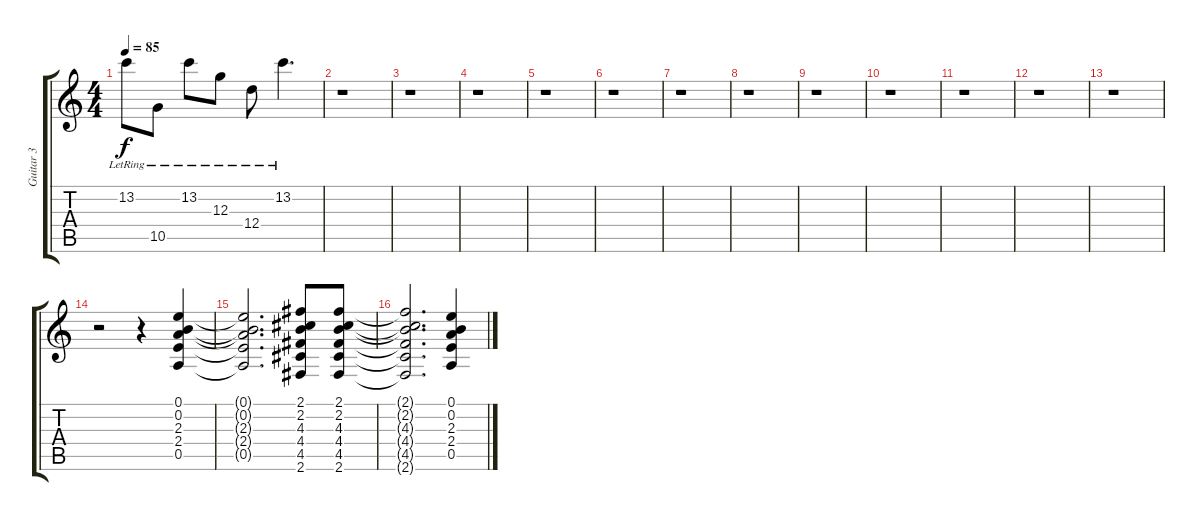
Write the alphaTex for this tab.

\track ("Guitar 3" "Guitar 3") {instrument electricguitarclean}
\staff {score tabs}
\tuning (E4 B3 G3 D3 A2 E2) {hide}
\ts (4 4)
\tempo 85
\clef g2
\ks c
13.2{lr}.8{dy f} 10.5{lr}.8 13.2{lr}.8 12.3{lr}.8 12.4{lr}.8 13.2{lr}.4{d} |
r.1 |
r.1 |
r.1 |
r.1 |
r.1 |
r.1 |
r.1 |
r.1 |
r.1 |
r.1 |
r.1 |
r.1 |
r.2 r.4 (0.1 0.2 2.3 2.4 0.5).4 |
(0.1{t} 0.2{t} 2.3{t} 2.4{t} 0.5{t}).2{d} (2.1 2.2 4.3 4.4 4.5 2.6).8 (2.1 2.2 4.3 4.4 4.5 2.6).8 |
(2.1{t} 2.2{t} 4.3{t} 4.4{t} 4.5{t} 2.6{t}).2{d} (0.1 0.2 2.3 2.4 0.5).4
